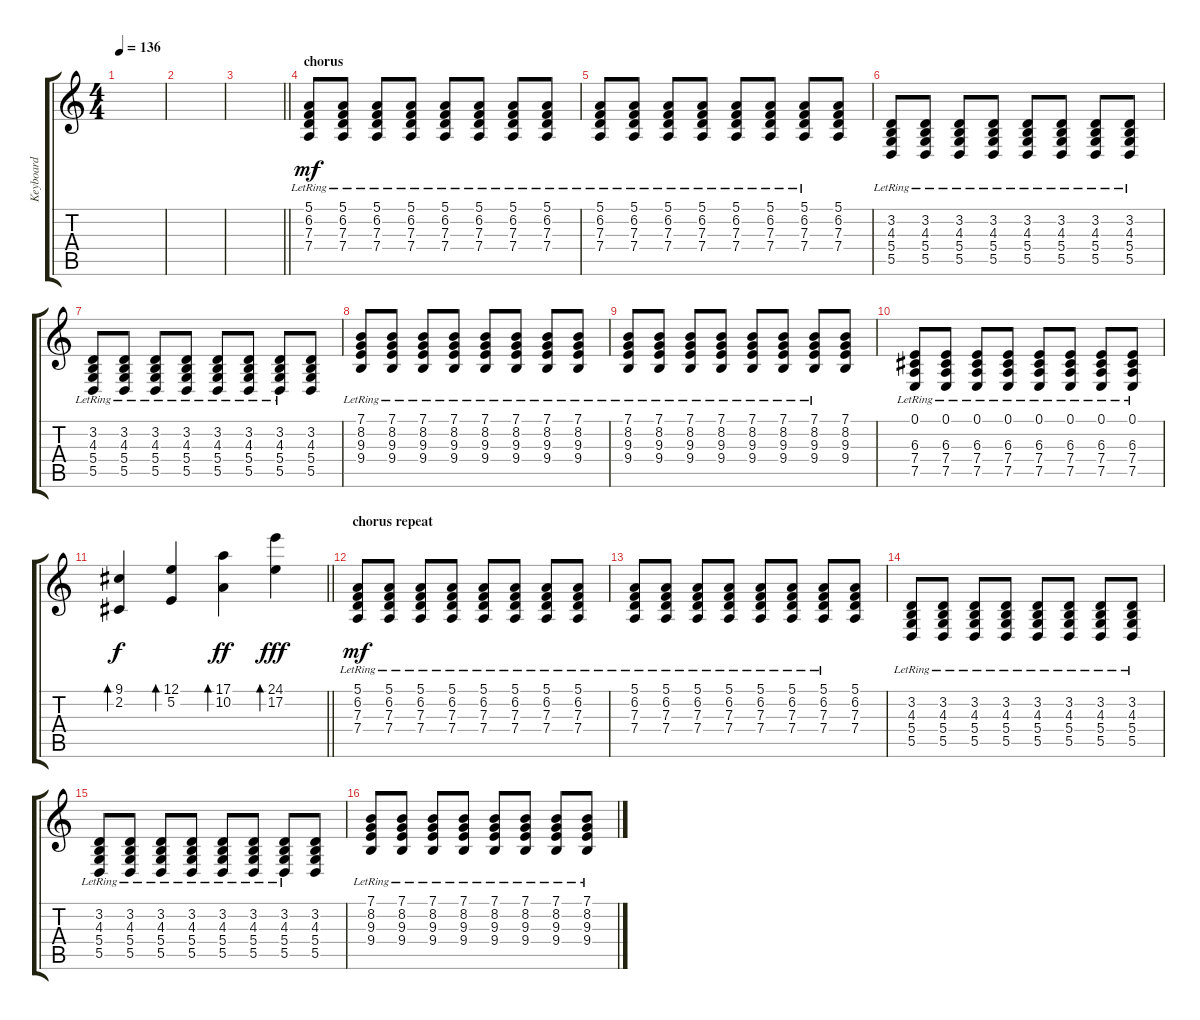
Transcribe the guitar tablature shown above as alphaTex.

\track ("Keyboard" "Keyboard") {instrument electricgrandpiano}
\staff {score tabs}
\tuning (E4 B3 G3 D3 A2 E2) {hide}
\ts (4 4)
\tempo 136
\clef g2
\ks c
|
|
\barLineRight lightlight
|
\section ("" "chorus")
(5.1{lr} 6.2{lr} 7.3{lr} 7.4{lr}).8{dy mf} (5.1{lr} 6.2{lr} 7.3{lr} 7.4{lr}).8 (5.1{lr} 6.2{lr} 7.3{lr} 7.4{lr}).8 (5.1{lr} 6.2{lr} 7.3{lr} 7.4{lr}).8 (5.1{lr} 6.2{lr} 7.3{lr} 7.4{lr}).8 (5.1{lr} 6.2{lr} 7.3{lr} 7.4{lr}).8 (5.1{lr} 6.2{lr} 7.3{lr} 7.4{lr}).8 (5.1{lr} 6.2{lr} 7.3{lr} 7.4{lr}).8 |
(5.1{lr} 6.2{lr} 7.3{lr} 7.4{lr}).8 (5.1{lr} 6.2{lr} 7.3{lr} 7.4{lr}).8 (5.1{lr} 6.2{lr} 7.3{lr} 7.4{lr}).8 (5.1{lr} 6.2{lr} 7.3{lr} 7.4{lr}).8 (5.1{lr} 6.2{lr} 7.3{lr} 7.4{lr}).8 (5.1{lr} 6.2{lr} 7.3{lr} 7.4{lr}).8 (5.1{lr} 6.2{lr} 7.3{lr} 7.4{lr}).8 (5.1 6.2 7.3 7.4).8 |
(3.2{lr} 4.3{lr} 5.4{lr} 5.5{lr}).8 (3.2{lr} 4.3{lr} 5.4{lr} 5.5{lr}).8 (3.2{lr} 4.3{lr} 5.4{lr} 5.5{lr}).8 (3.2{lr} 4.3{lr} 5.4{lr} 5.5{lr}).8 (3.2{lr} 4.3{lr} 5.4{lr} 5.5{lr}).8 (3.2{lr} 4.3{lr} 5.4{lr} 5.5{lr}).8 (3.2{lr} 4.3{lr} 5.4{lr} 5.5{lr}).8 (3.2{lr} 4.3{lr} 5.4{lr} 5.5{lr}).8 |
(3.2{lr} 4.3{lr} 5.4{lr} 5.5{lr}).8 (3.2{lr} 4.3{lr} 5.4{lr} 5.5{lr}).8 (3.2{lr} 4.3{lr} 5.4{lr} 5.5{lr}).8 (3.2{lr} 4.3{lr} 5.4{lr} 5.5{lr}).8 (3.2{lr} 4.3{lr} 5.4{lr} 5.5{lr}).8 (3.2{lr} 4.3{lr} 5.4{lr} 5.5{lr}).8 (3.2{lr} 4.3{lr} 5.4{lr} 5.5{lr}).8 (3.2 4.3 5.4 5.5).8 |
(7.1{lr} 8.2{lr} 9.3{lr} 9.4{lr}).8 (7.1{lr} 8.2{lr} 9.3{lr} 9.4{lr}).8 (7.1{lr} 8.2{lr} 9.3{lr} 9.4{lr}).8 (7.1{lr} 8.2{lr} 9.3{lr} 9.4{lr}).8 (7.1{lr} 8.2{lr} 9.3{lr} 9.4{lr}).8 (7.1{lr} 8.2{lr} 9.3{lr} 9.4{lr}).8 (7.1{lr} 8.2{lr} 9.3{lr} 9.4{lr}).8 (7.1{lr} 8.2{lr} 9.3{lr} 9.4{lr}).8 |
(7.1{lr} 8.2{lr} 9.3{lr} 9.4{lr}).8 (7.1{lr} 8.2{lr} 9.3{lr} 9.4{lr}).8 (7.1{lr} 8.2{lr} 9.3{lr} 9.4{lr}).8 (7.1{lr} 8.2{lr} 9.3{lr} 9.4{lr}).8 (7.1{lr} 8.2{lr} 9.3{lr} 9.4{lr}).8 (7.1{lr} 8.2{lr} 9.3{lr} 9.4{lr}).8 (7.1{lr} 8.2{lr} 9.3{lr} 9.4{lr}).8 (7.1 8.2 9.3 9.4).8 |
(0.1{lr} 6.3{lr} 7.4{lr} 7.5{lr}).8 (0.1{lr} 6.3{lr} 7.4{lr} 7.5{lr}).8 (0.1{lr} 6.3{lr} 7.4{lr} 7.5{lr}).8 (0.1{lr} 6.3{lr} 7.4{lr} 7.5{lr}).8 (0.1{lr} 6.3{lr} 7.4{lr} 7.5{lr}).8 (0.1{lr} 6.3{lr} 7.4{lr} 7.5{lr}).8 (0.1{lr} 6.3{lr} 7.4{lr} 7.5{lr}).8 (0.1{lr} 6.3{lr} 7.4{lr} 7.5{lr}).8 |
\barLineRight lightlight
(9.1 2.2).4{bd 240 dy f} (12.1 5.2).4{bd 240} (17.1 10.2).4{bd 240 dy ff} (24.1 17.2).4{bd 240 dy fff} |
\section ("" "chorus repeat")
(5.1{lr} 6.2{lr} 7.3{lr} 7.4{lr}).8{dy mf} (5.1{lr} 6.2{lr} 7.3{lr} 7.4{lr}).8 (5.1{lr} 6.2{lr} 7.3{lr} 7.4{lr}).8 (5.1{lr} 6.2{lr} 7.3{lr} 7.4{lr}).8 (5.1{lr} 6.2{lr} 7.3{lr} 7.4{lr}).8 (5.1{lr} 6.2{lr} 7.3{lr} 7.4{lr}).8 (5.1{lr} 6.2{lr} 7.3{lr} 7.4{lr}).8 (5.1{lr} 6.2{lr} 7.3{lr} 7.4{lr}).8 |
(5.1{lr} 6.2{lr} 7.3{lr} 7.4{lr}).8 (5.1{lr} 6.2{lr} 7.3{lr} 7.4{lr}).8 (5.1{lr} 6.2{lr} 7.3{lr} 7.4{lr}).8 (5.1{lr} 6.2{lr} 7.3{lr} 7.4{lr}).8 (5.1{lr} 6.2{lr} 7.3{lr} 7.4{lr}).8 (5.1{lr} 6.2{lr} 7.3{lr} 7.4{lr}).8 (5.1{lr} 6.2{lr} 7.3{lr} 7.4{lr}).8 (5.1 6.2 7.3 7.4).8 |
(3.2{lr} 4.3{lr} 5.4{lr} 5.5{lr}).8 (3.2{lr} 4.3{lr} 5.4{lr} 5.5{lr}).8 (3.2{lr} 4.3{lr} 5.4{lr} 5.5{lr}).8 (3.2{lr} 4.3{lr} 5.4{lr} 5.5{lr}).8 (3.2{lr} 4.3{lr} 5.4{lr} 5.5{lr}).8 (3.2{lr} 4.3{lr} 5.4{lr} 5.5{lr}).8 (3.2{lr} 4.3{lr} 5.4{lr} 5.5{lr}).8 (3.2{lr} 4.3{lr} 5.4{lr} 5.5{lr}).8 |
(3.2{lr} 4.3{lr} 5.4{lr} 5.5{lr}).8 (3.2{lr} 4.3{lr} 5.4{lr} 5.5{lr}).8 (3.2{lr} 4.3{lr} 5.4{lr} 5.5{lr}).8 (3.2{lr} 4.3{lr} 5.4{lr} 5.5{lr}).8 (3.2{lr} 4.3{lr} 5.4{lr} 5.5{lr}).8 (3.2{lr} 4.3{lr} 5.4{lr} 5.5{lr}).8 (3.2{lr} 4.3{lr} 5.4{lr} 5.5{lr}).8 (3.2 4.3 5.4 5.5).8 |
(7.1{lr} 8.2{lr} 9.3{lr} 9.4{lr}).8 (7.1{lr} 8.2{lr} 9.3{lr} 9.4{lr}).8 (7.1{lr} 8.2{lr} 9.3{lr} 9.4{lr}).8 (7.1{lr} 8.2{lr} 9.3{lr} 9.4{lr}).8 (7.1{lr} 8.2{lr} 9.3{lr} 9.4{lr}).8 (7.1{lr} 8.2{lr} 9.3{lr} 9.4{lr}).8 (7.1{lr} 8.2{lr} 9.3{lr} 9.4{lr}).8 (7.1{lr} 8.2{lr} 9.3{lr} 9.4{lr}).8
